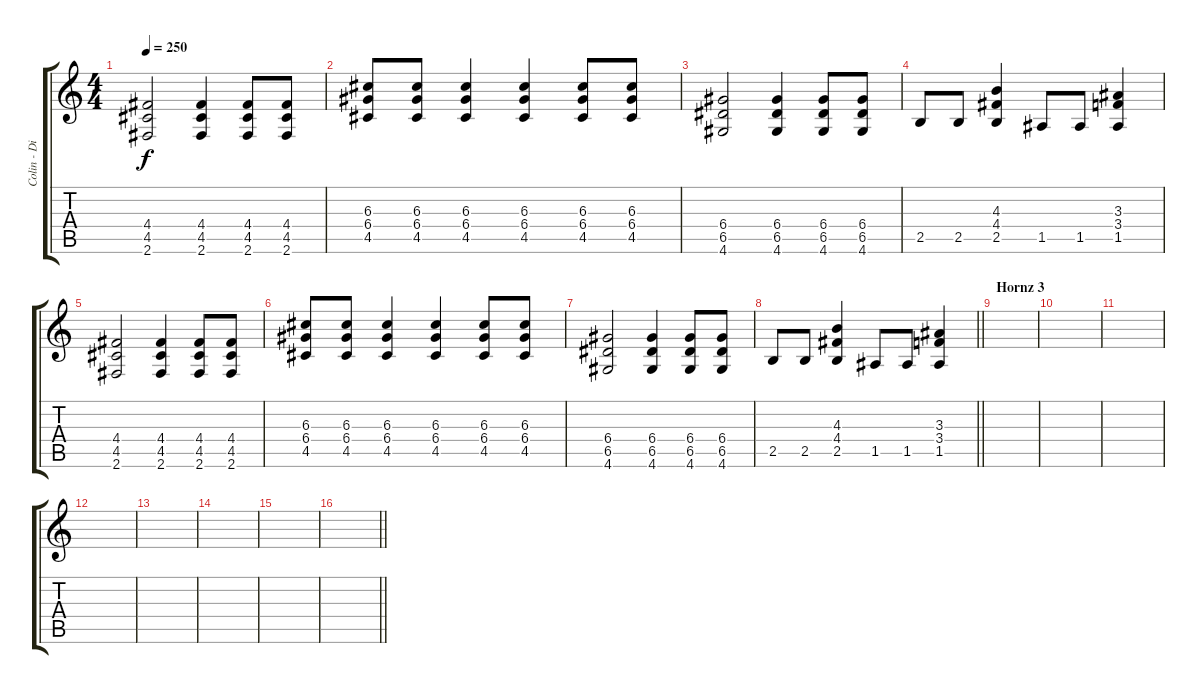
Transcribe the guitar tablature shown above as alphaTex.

\track ("Colin - Disto. Guitar" "Colin - Di") {instrument distortionguitar}
\staff {score tabs}
\tuning (E4 B3 G3 D3 A2 E2) {hide}
\ts (4 4)
\tempo 250
\clef g2
\ks c
(4.4 4.5 2.6).2{dy f} (4.4 4.5 2.6).4 (4.4 4.5 2.6).8 (4.4 4.5 2.6).8 |
(6.3 6.4 4.5).8 (6.3 6.4 4.5).8 (6.3 6.4 4.5).4 (6.3 6.4 4.5).4 (6.3 6.4 4.5).8 (6.3 6.4 4.5).8 |
(6.4 6.5 4.6).2 (6.4 6.5 4.6).4 (6.4 6.5 4.6).8 (6.4 6.5 4.6).8 |
2.5.8 2.5.8 (4.3 4.4 2.5).4 1.5.8 1.5.8 (3.3 3.4 1.5).4 |
(4.4 4.5 2.6).2 (4.4 4.5 2.6).4 (4.4 4.5 2.6).8 (4.4 4.5 2.6).8 |
(6.3 6.4 4.5).8 (6.3 6.4 4.5).8 (6.3 6.4 4.5).4 (6.3 6.4 4.5).4 (6.3 6.4 4.5).8 (6.3 6.4 4.5).8 |
(6.4 6.5 4.6).2 (6.4 6.5 4.6).4 (6.4 6.5 4.6).8 (6.4 6.5 4.6).8 |
\barLineRight lightlight
2.5.8 2.5.8 (4.3 4.4 2.5).4 1.5.8 1.5.8 (3.3 3.4 1.5).4 |
\section ("" "Hornz 3")
|
|
|
|
|
|
|
\barLineRight lightlight
